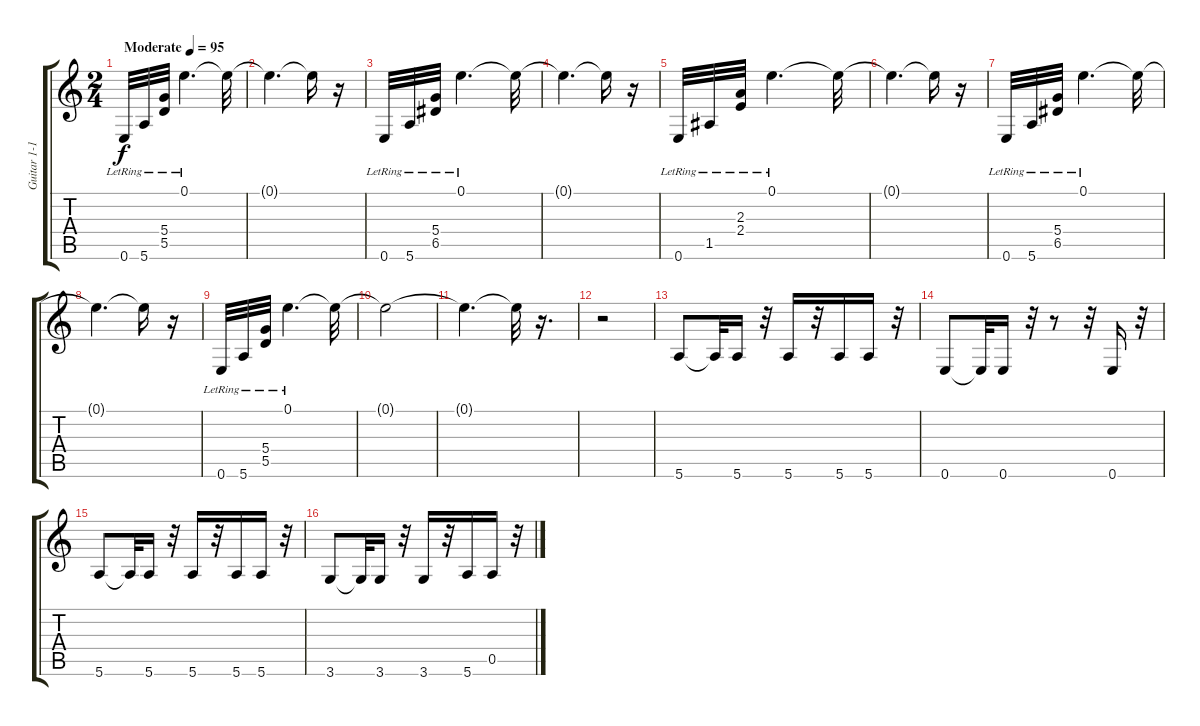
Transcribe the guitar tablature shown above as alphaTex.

\track ("Guitar 1-1" "Guitar 1-1") {instrument acousticguitarsteel}
\staff {score tabs}
\tuning (E4 B3 G3 D3 A2 E2) {hide}
\ts (2 4)
\tempo (95 "Moderate")
\clef g2
\ks c
0.6{lr}.32{dy f instrument acousticguitarsteel} 5.6{lr}.32 (5.4{lr} 5.5{lr}).32 0.1{lr}.4{d} 0.1{t}.32 |
0.1{t}.4{d} 0.1{t}.16 r.16 |
0.6{lr}.32 5.6{lr}.32 (5.4{lr} 6.5{lr}).32 0.1{lr}.4{d} 0.1{t}.32 |
0.1{t}.4{d} 0.1{t}.16 r.16 |
0.6{lr}.32 1.5{lr}.32 (2.3{lr} 2.4{lr}).32 0.1{lr}.4{d} 0.1{t}.32 |
0.1{t}.4{d} 0.1{t}.16 r.16 |
0.6{lr}.32 5.6{lr}.32 (5.4{lr} 6.5{lr}).32 0.1{lr}.4{d} 0.1{t}.32 |
0.1{t}.4{d} 0.1{t}.16 r.16 |
0.6{lr}.32 5.6{lr}.32 (5.4{lr} 5.5{lr}).32 0.1{lr}.4{d} 0.1{t}.32 |
0.1{t}.2 |
0.1{t}.4{d} 0.1{t}.32 r.16{d} |
r.2 |
5.6.8{instrument electricbasspick} 5.6{t}.32 5.6.16 r.32 5.6.16 r.32 5.6.16 5.6.16 r.32 |
0.6.8 0.6{t}.32 0.6.16 r.32 r.8 r.32 0.6.16 r.32 |
5.6.8 5.6{t}.32 5.6.16 r.32 5.6.16 r.32 5.6.16 5.6.16 r.32 |
3.6.8 3.6{t}.32 3.6.16 r.32 3.6.16 r.32 5.6.16 0.5.16 r.32
